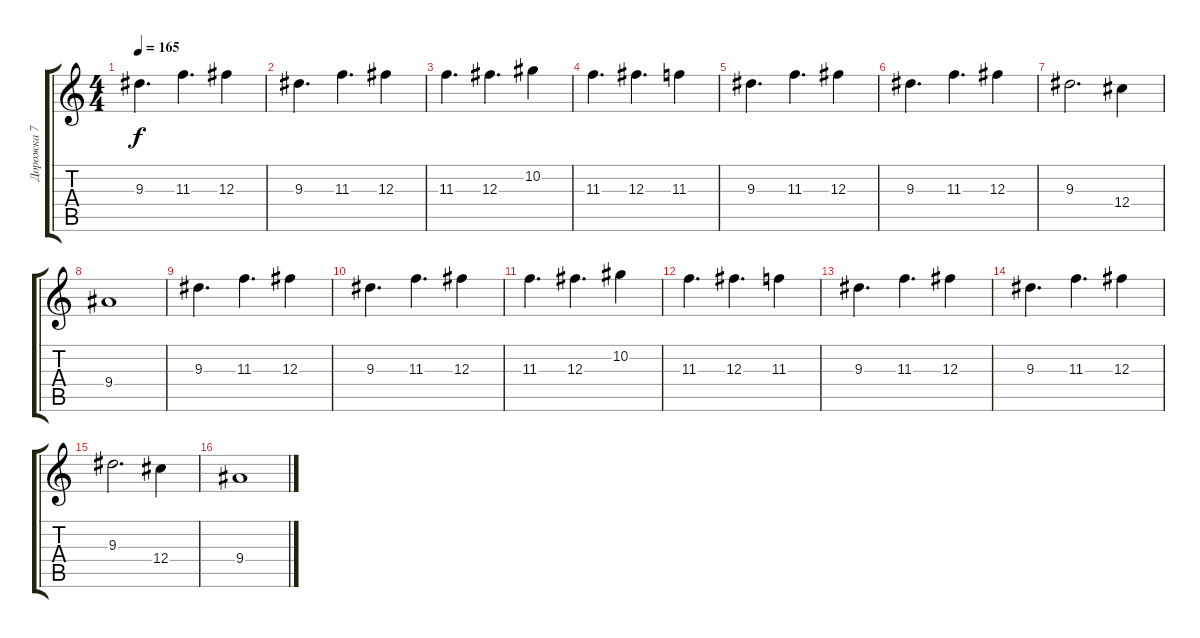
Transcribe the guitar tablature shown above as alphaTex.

\track ("Дорожка 7" "Дорожка 7") {instrument distortionguitar}
\staff {score tabs}
\tuning (Eb4 Bb3 Gb3 Db3 Ab2 Eb2) {hide}
\ts (4 4)
\tempo 165
\clef g2
\ks c
9.3.4{d dy f} 11.3.4{d} 12.3.4 |
9.3.4{d} 11.3.4{d} 12.3.4 |
11.3.4{d} 12.3.4{d} 10.2.4 |
11.3.4{d} 12.3.4{d} 11.3.4 |
9.3.4{d} 11.3.4{d} 12.3.4 |
9.3.4{d} 11.3.4{d} 12.3.4 |
9.3.2{d} 12.4.4 |
9.4.1 |
9.3.4{d} 11.3.4{d} 12.3.4 |
9.3.4{d} 11.3.4{d} 12.3.4 |
11.3.4{d} 12.3.4{d} 10.2.4 |
11.3.4{d} 12.3.4{d} 11.3.4 |
9.3.4{d} 11.3.4{d} 12.3.4 |
9.3.4{d} 11.3.4{d} 12.3.4 |
9.3.2{d} 12.4.4 |
9.4.1
